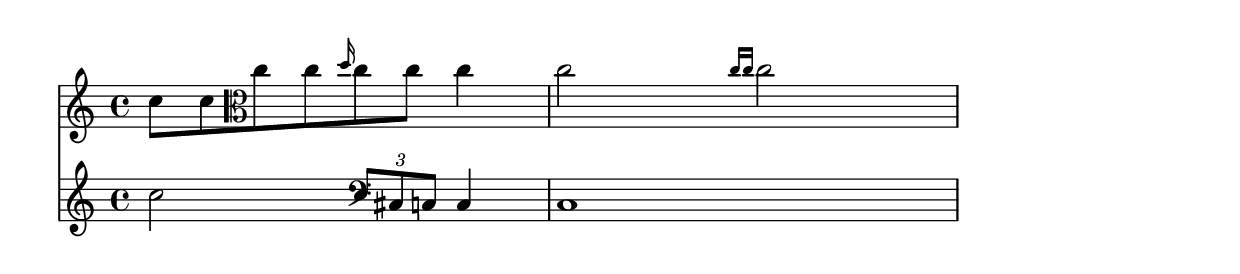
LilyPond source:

\version "2.10.12"

\header { texidoc = "
If @code{strict-note-spacing} is set spacing of notes is not influenced
by bars or clefs part way along the system. Rather, they are put just
before the note that occurs at the same time. This may cause
collisions. 
" }

\paper {
  ragged-right = ##t
  indent = 0
}
\layout {
  \context {
    \Score
  }
}

\relative c'' <<
  \override Score.SpacingSpanner #'strict-note-spacing = ##t 
  \set Score.proportionalNotationDuration = #(ly:make-moment 1 16)
  \new Staff {
    c8[ c \clef alto c c \grace { d16 }  c8 c]  c4 c2
    \grace { c16[ c16] }
    c2 }
  \new Staff {
    c2  \times 2/3 { c8 \clef bass cis,, c } 
    c4
    c1
  }
>>
